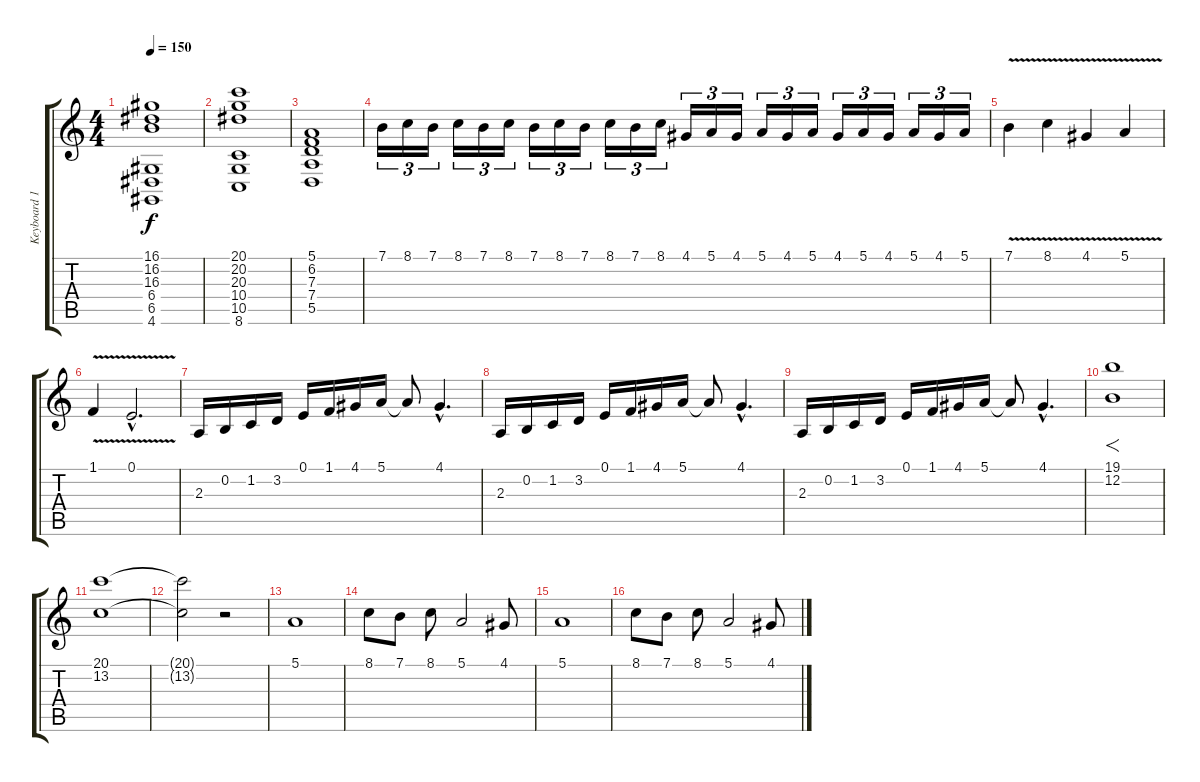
\track ("Keyboard 1" "Keyboard 1") {instrument stringensemble1}
\staff {score tabs}
\tuning (E4 B3 G3 D3 A2 E2) {hide}
\ts (4 4)
\tempo 150
\clef g2
\ks aminor
(16.1 16.2 16.3 6.4 6.5 4.6).1{dy f} |
(20.1 20.2 20.3 10.4 10.5 8.6).1 |
(5.1 6.2 7.3 7.4 5.5).1 |
7.1.16{tu (3 2)} 8.1.16{tu (3 2)} 7.1.16{tu (3 2)} 8.1.16{tu (3 2)} 7.1.16{tu (3 2)} 8.1.16{tu (3 2)} 7.1.16{tu (3 2)} 8.1.16{tu (3 2)} 7.1.16{tu (3 2)} 8.1.16{tu (3 2)} 7.1.16{tu (3 2)} 8.1.16{tu (3 2)} 4.1.16{tu (3 2)} 5.1.16{tu (3 2)} 4.1.16{tu (3 2)} 5.1.16{tu (3 2)} 4.1.16{tu (3 2)} 5.1.16{tu (3 2)} 4.1.16{tu (3 2)} 5.1.16{tu (3 2)} 4.1.16{tu (3 2)} 5.1.16{tu (3 2)} 4.1.16{tu (3 2)} 5.1.16{tu (3 2)} |
7.1{v}.4 8.1{v}.4 4.1{v}.4 5.1{v}.4 |
1.1{v}.4 0.1{v hac}.2{d} |
2.3.16 0.2.16 1.2.16 3.2.16 0.1.16 1.1.16 4.1.16 5.1.16 5.1{t}.8 4.1{hac}.4{d} |
2.3.16 0.2.16 1.2.16 3.2.16 0.1.16 1.1.16 4.1.16 5.1.16 5.1{t}.8 4.1{hac}.4{d} |
2.3.16 0.2.16 1.2.16 3.2.16 0.1.16 1.1.16 4.1.16 5.1.16 5.1{t}.8 4.1{hac}.4{d} |
(19.1 12.2).1{f} |
(20.1 13.2).1 |
(20.1{t} 13.2{t}).2 r.2 |
5.1.1 |
8.1.8 7.1.8 8.1.8 5.1.2 4.1.8 |
5.1.1 |
8.1.8 7.1.8 8.1.8 5.1.2 4.1.8
